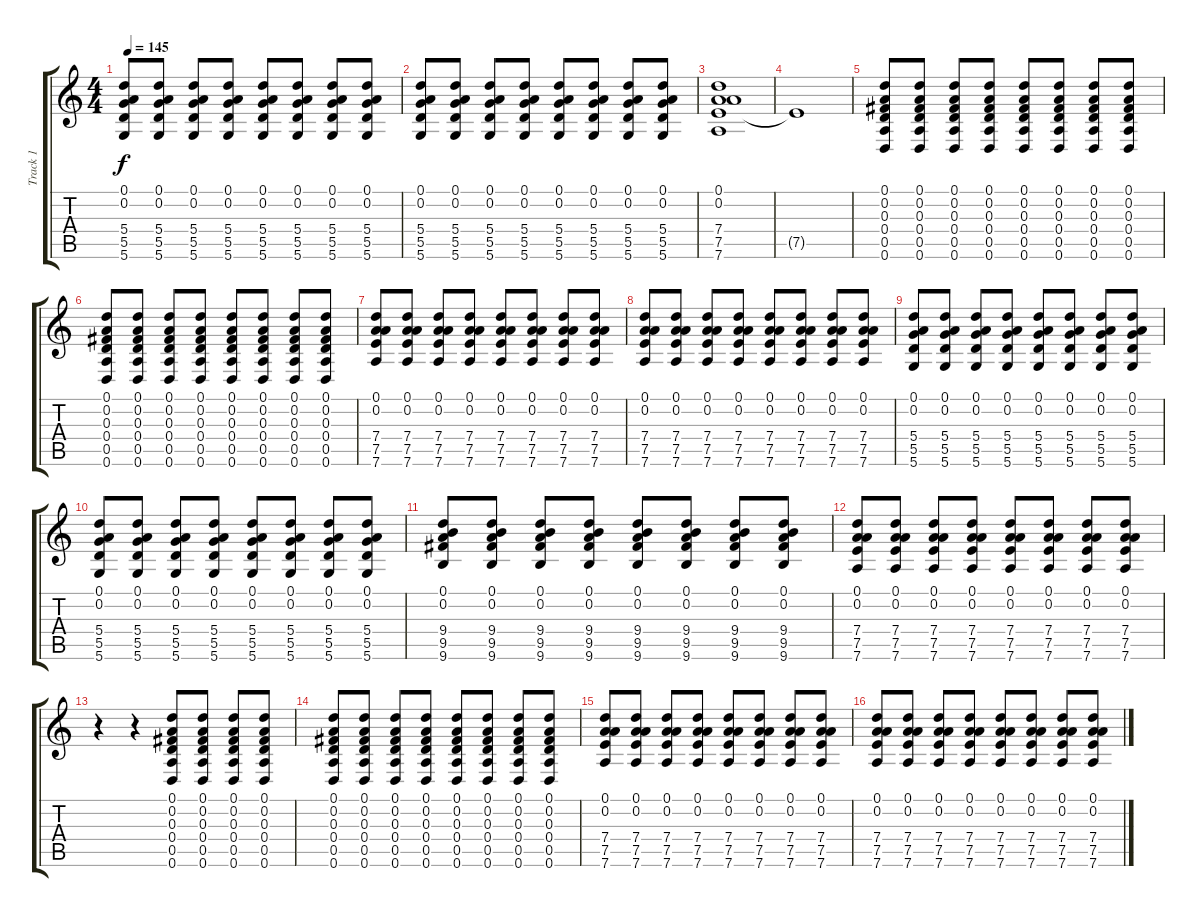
\track ("Track 1" "Track 1") {instrument acousticguitarsteel}
\staff {score tabs}
\tuning (D4 A3 Gb3 D3 A2 D2) {hide}
\ts (4 4)
\tempo 145
\clef g2
\ks c
(0.1 0.2 5.4 5.5 5.6).8{dy f} (0.1 0.2 5.4 5.5 5.6).8 (0.1 0.2 5.4 5.5 5.6).8 (0.1 0.2 5.4 5.5 5.6).8 (0.1 0.2 5.4 5.5 5.6).8 (0.1 0.2 5.4 5.5 5.6).8 (0.1 0.2 5.4 5.5 5.6).8 (0.1 0.2 5.4 5.5 5.6).8 |
(0.1 0.2 5.4 5.5 5.6).8 (0.1 0.2 5.4 5.5 5.6).8 (0.1 0.2 5.4 5.5 5.6).8 (0.1 0.2 5.4 5.5 5.6).8 (0.1 0.2 5.4 5.5 5.6).8 (0.1 0.2 5.4 5.5 5.6).8 (0.1 0.2 5.4 5.5 5.6).8 (0.1 0.2 5.4 5.5 5.6).8 |
(0.1 0.2 7.4 7.5 7.6).1 |
7.5{t}.1 |
(0.1 0.2 0.3 0.4 0.5 0.6).8 (0.1 0.2 0.3 0.4 0.5 0.6).8 (0.1 0.2 0.3 0.4 0.5 0.6).8 (0.1 0.2 0.3 0.4 0.5 0.6).8 (0.1 0.2 0.3 0.4 0.5 0.6).8 (0.1 0.2 0.3 0.4 0.5 0.6).8 (0.1 0.2 0.3 0.4 0.5 0.6).8 (0.1 0.2 0.3 0.4 0.5 0.6).8 |
(0.1 0.2 0.3 0.4 0.5 0.6).8 (0.1 0.2 0.3 0.4 0.5 0.6).8 (0.1 0.2 0.3 0.4 0.5 0.6).8 (0.1 0.2 0.3 0.4 0.5 0.6).8 (0.1 0.2 0.3 0.4 0.5 0.6).8 (0.1 0.2 0.3 0.4 0.5 0.6).8 (0.1 0.2 0.3 0.4 0.5 0.6).8 (0.1 0.2 0.3 0.4 0.5 0.6).8 |
(0.1 0.2 7.4 7.5 7.6).8 (0.1 0.2 7.4 7.5 7.6).8 (0.1 0.2 7.4 7.5 7.6).8 (0.1 0.2 7.4 7.5 7.6).8 (0.1 0.2 7.4 7.5 7.6).8 (0.1 0.2 7.4 7.5 7.6).8 (0.1 0.2 7.4 7.5 7.6).8 (0.1 0.2 7.4 7.5 7.6).8 |
(0.1 0.2 7.4 7.5 7.6).8 (0.1 0.2 7.4 7.5 7.6).8 (0.1 0.2 7.4 7.5 7.6).8 (0.1 0.2 7.4 7.5 7.6).8 (0.1 0.2 7.4 7.5 7.6).8 (0.1 0.2 7.4 7.5 7.6).8 (0.1 0.2 7.4 7.5 7.6).8 (0.1 0.2 7.4 7.5 7.6).8 |
(0.1 0.2 5.4 5.5 5.6).8 (0.1 0.2 5.4 5.5 5.6).8 (0.1 0.2 5.4 5.5 5.6).8 (0.1 0.2 5.4 5.5 5.6).8 (0.1 0.2 5.4 5.5 5.6).8 (0.1 0.2 5.4 5.5 5.6).8 (0.1 0.2 5.4 5.5 5.6).8 (0.1 0.2 5.4 5.5 5.6).8 |
(0.1 0.2 5.4 5.5 5.6).8 (0.1 0.2 5.4 5.5 5.6).8 (0.1 0.2 5.4 5.5 5.6).8 (0.1 0.2 5.4 5.5 5.6).8 (0.1 0.2 5.4 5.5 5.6).8 (0.1 0.2 5.4 5.5 5.6).8 (0.1 0.2 5.4 5.5 5.6).8 (0.1 0.2 5.4 5.5 5.6).8 |
(0.1 0.2 9.4 9.5 9.6).8 (0.1 0.2 9.4 9.5 9.6).8 (0.1 0.2 9.4 9.5 9.6).8 (0.1 0.2 9.4 9.5 9.6).8 (0.1 0.2 9.4 9.5 9.6).8 (0.1 0.2 9.4 9.5 9.6).8 (0.1 0.2 9.4 9.5 9.6).8 (0.1 0.2 9.4 9.5 9.6).8 |
(0.1 0.2 7.4 7.5 7.6).8 (0.1 0.2 7.4 7.5 7.6).8 (0.1 0.2 7.4 7.5 7.6).8 (0.1 0.2 7.4 7.5 7.6).8 (0.1 0.2 7.4 7.5 7.6).8 (0.1 0.2 7.4 7.5 7.6).8 (0.1 0.2 7.4 7.5 7.6).8 (0.1 0.2 7.4 7.5 7.6).8 |
r.4 r.4 (0.1 0.2 0.3 0.4 0.5 0.6).8 (0.1 0.2 0.3 0.4 0.5 0.6).8 (0.1 0.2 0.3 0.4 0.5 0.6).8 (0.1 0.2 0.3 0.4 0.5 0.6).8 |
(0.1 0.2 0.3 0.4 0.5 0.6).8 (0.1 0.2 0.3 0.4 0.5 0.6).8 (0.1 0.2 0.3 0.4 0.5 0.6).8 (0.1 0.2 0.3 0.4 0.5 0.6).8 (0.1 0.2 0.3 0.4 0.5 0.6).8 (0.1 0.2 0.3 0.4 0.5 0.6).8 (0.1 0.2 0.3 0.4 0.5 0.6).8 (0.1 0.2 0.3 0.4 0.5 0.6).8 |
(0.1 0.2 7.4 7.5 7.6).8 (0.1 0.2 7.4 7.5 7.6).8 (0.1 0.2 7.4 7.5 7.6).8 (0.1 0.2 7.4 7.5 7.6).8 (0.1 0.2 7.4 7.5 7.6).8 (0.1 0.2 7.4 7.5 7.6).8 (0.1 0.2 7.4 7.5 7.6).8 (0.1 0.2 7.4 7.5 7.6).8 |
(0.1 0.2 7.4 7.5 7.6).8 (0.1 0.2 7.4 7.5 7.6).8 (0.1 0.2 7.4 7.5 7.6).8 (0.1 0.2 7.4 7.5 7.6).8 (0.1 0.2 7.4 7.5 7.6).8 (0.1 0.2 7.4 7.5 7.6).8 (0.1 0.2 7.4 7.5 7.6).8 (0.1 0.2 7.4 7.5 7.6).8
